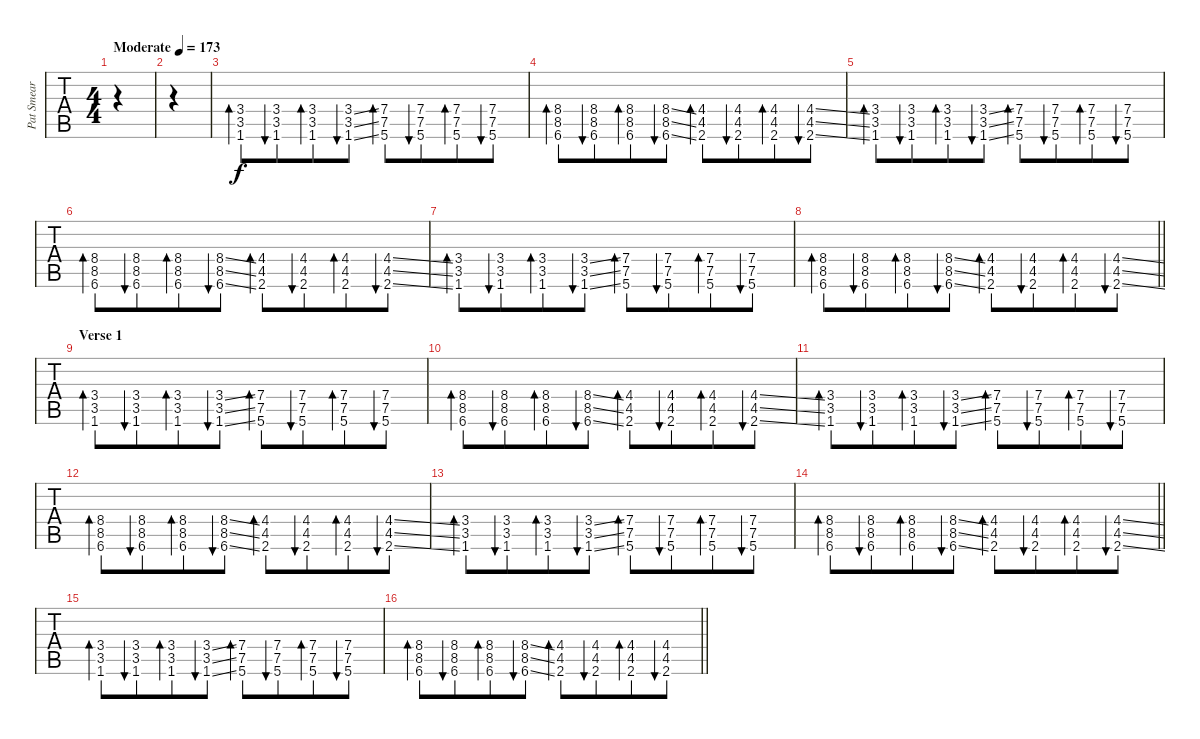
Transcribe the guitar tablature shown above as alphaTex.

\track ("Pat Smear" "Pat Smear") {instrument distortionguitar}
\staff {tabs}
\tuning (E4 B3 G3 D3 A2 E2) {hide}
\ts (4 4)
\tempo (173 "Moderate")
\clef g2
\ks c
|
|
(3.4 3.5 1.6).8{bd 60} (3.4 3.5 1.6).8{bu 60 beam merge} (3.4 3.5 1.6).8{bd 60} (3.4{ss} 3.5{ss} 1.6{ss}).8{bu 60} (7.4 7.5 5.6).8{bd 60} (7.4 7.5 5.6).8{bu 60 beam merge} (7.4 7.5 5.6).8{bd 60} (7.4 7.5 5.6).8{bu 60} |
(8.4 8.5 6.6).8{bd 60} (8.4 8.5 6.6).8{bu 60 beam merge} (8.4 8.5 6.6).8{bd 60} (8.4{ss} 8.5{ss} 6.6{ss}).8{bu 60} (4.4 4.5 2.6).8{bd 60} (4.4 4.5 2.6).8{bu 60 beam merge} (4.4 4.5 2.6).8{bd 60} (4.4{ss} 4.5{ss} 2.6{ss}).8{bu 60} |
(3.4 3.5 1.6).8{bd 60} (3.4 3.5 1.6).8{bu 60 beam merge} (3.4 3.5 1.6).8{bd 60} (3.4{ss} 3.5{ss} 1.6{ss}).8{bu 60} (7.4 7.5 5.6).8{bd 60} (7.4 7.5 5.6).8{bu 60 beam merge} (7.4 7.5 5.6).8{bd 60} (7.4 7.5 5.6).8{bu 60} |
(8.4 8.5 6.6).8{bd 60} (8.4 8.5 6.6).8{bu 60 beam merge} (8.4 8.5 6.6).8{bd 60} (8.4{ss} 8.5{ss} 6.6{ss}).8{bu 60} (4.4 4.5 2.6).8{bd 60} (4.4 4.5 2.6).8{bu 60 beam merge} (4.4 4.5 2.6).8{bd 60} (4.4{ss} 4.5{ss} 2.6{ss}).8{bu 60} |
(3.4 3.5 1.6).8{bd 60} (3.4 3.5 1.6).8{bu 60 beam merge} (3.4 3.5 1.6).8{bd 60} (3.4{ss} 3.5{ss} 1.6{ss}).8{bu 60} (7.4 7.5 5.6).8{bd 60} (7.4 7.5 5.6).8{bu 60 beam merge} (7.4 7.5 5.6).8{bd 60} (7.4 7.5 5.6).8{bu 60} |
\barLineRight lightlight
(8.4 8.5 6.6).8{bd 60} (8.4 8.5 6.6).8{bu 60 beam merge} (8.4 8.5 6.6).8{bd 60} (8.4{ss} 8.5{ss} 6.6{ss}).8{bu 60} (4.4 4.5 2.6).8{bd 60} (4.4 4.5 2.6).8{bu 60 beam merge} (4.4 4.5 2.6).8{bd 60} (4.4{ss} 4.5{ss} 2.6{ss}).8{bu 60} |
\section ("" "Verse 1")
(3.4 3.5 1.6).8{bd 60} (3.4 3.5 1.6).8{bu 60 beam merge} (3.4 3.5 1.6).8{bd 60} (3.4{ss} 3.5{ss} 1.6{ss}).8{bu 60} (7.4 7.5 5.6).8{bd 60} (7.4 7.5 5.6).8{bu 60 beam merge} (7.4 7.5 5.6).8{bd 60} (7.4 7.5 5.6).8{bu 60} |
(8.4 8.5 6.6).8{bd 60} (8.4 8.5 6.6).8{bu 60 beam merge} (8.4 8.5 6.6).8{bd 60} (8.4{ss} 8.5{ss} 6.6{ss}).8{bu 60} (4.4 4.5 2.6).8{bd 60} (4.4 4.5 2.6).8{bu 60 beam merge} (4.4 4.5 2.6).8{bd 60} (4.4{ss} 4.5{ss} 2.6{ss}).8{bu 60} |
(3.4 3.5 1.6).8{bd 60} (3.4 3.5 1.6).8{bu 60 beam merge} (3.4 3.5 1.6).8{bd 60} (3.4{ss} 3.5{ss} 1.6{ss}).8{bu 60} (7.4 7.5 5.6).8{bd 60} (7.4 7.5 5.6).8{bu 60 beam merge} (7.4 7.5 5.6).8{bd 60} (7.4 7.5 5.6).8{bu 60} |
(8.4 8.5 6.6).8{bd 60} (8.4 8.5 6.6).8{bu 60 beam merge} (8.4 8.5 6.6).8{bd 60} (8.4{ss} 8.5{ss} 6.6{ss}).8{bu 60} (4.4 4.5 2.6).8{bd 60} (4.4 4.5 2.6).8{bu 60 beam merge} (4.4 4.5 2.6).8{bd 60} (4.4{ss} 4.5{ss} 2.6{ss}).8{bu 60} |
(3.4 3.5 1.6).8{bd 60} (3.4 3.5 1.6).8{bu 60 beam merge} (3.4 3.5 1.6).8{bd 60} (3.4{ss} 3.5{ss} 1.6{ss}).8{bu 60} (7.4 7.5 5.6).8{bd 60} (7.4 7.5 5.6).8{bu 60 beam merge} (7.4 7.5 5.6).8{bd 60} (7.4 7.5 5.6).8{bu 60} |
\barLineRight lightlight
(8.4 8.5 6.6).8{bd 60} (8.4 8.5 6.6).8{bu 60 beam merge} (8.4 8.5 6.6).8{bd 60} (8.4{ss} 8.5{ss} 6.6{ss}).8{bu 60} (4.4 4.5 2.6).8{bd 60} (4.4 4.5 2.6).8{bu 60 beam merge} (4.4 4.5 2.6).8{bd 60} (4.4{ss} 4.5{ss} 2.6{ss}).8{bu 60} |
(3.4 3.5 1.6).8{bd 60} (3.4 3.5 1.6).8{bu 60 beam merge} (3.4 3.5 1.6).8{bd 60} (3.4{ss} 3.5{ss} 1.6{ss}).8{bu 60} (7.4 7.5 5.6).8{bd 60} (7.4 7.5 5.6).8{bu 60 beam merge} (7.4 7.5 5.6).8{bd 60} (7.4 7.5 5.6).8{bu 60} |
\barLineRight lightlight
(8.4 8.5 6.6).8{bd 60} (8.4 8.5 6.6).8{bu 60 beam merge} (8.4 8.5 6.6).8{bd 60} (8.4{ss} 8.5{ss} 6.6{ss}).8{bu 60} (4.4 4.5 2.6).8{bd 60} (4.4 4.5 2.6).8{bu 60 beam merge} (4.4 4.5 2.6).8{bd 60} (4.4{ss} 4.5{ss} 2.6{ss}).8{bu 60}
